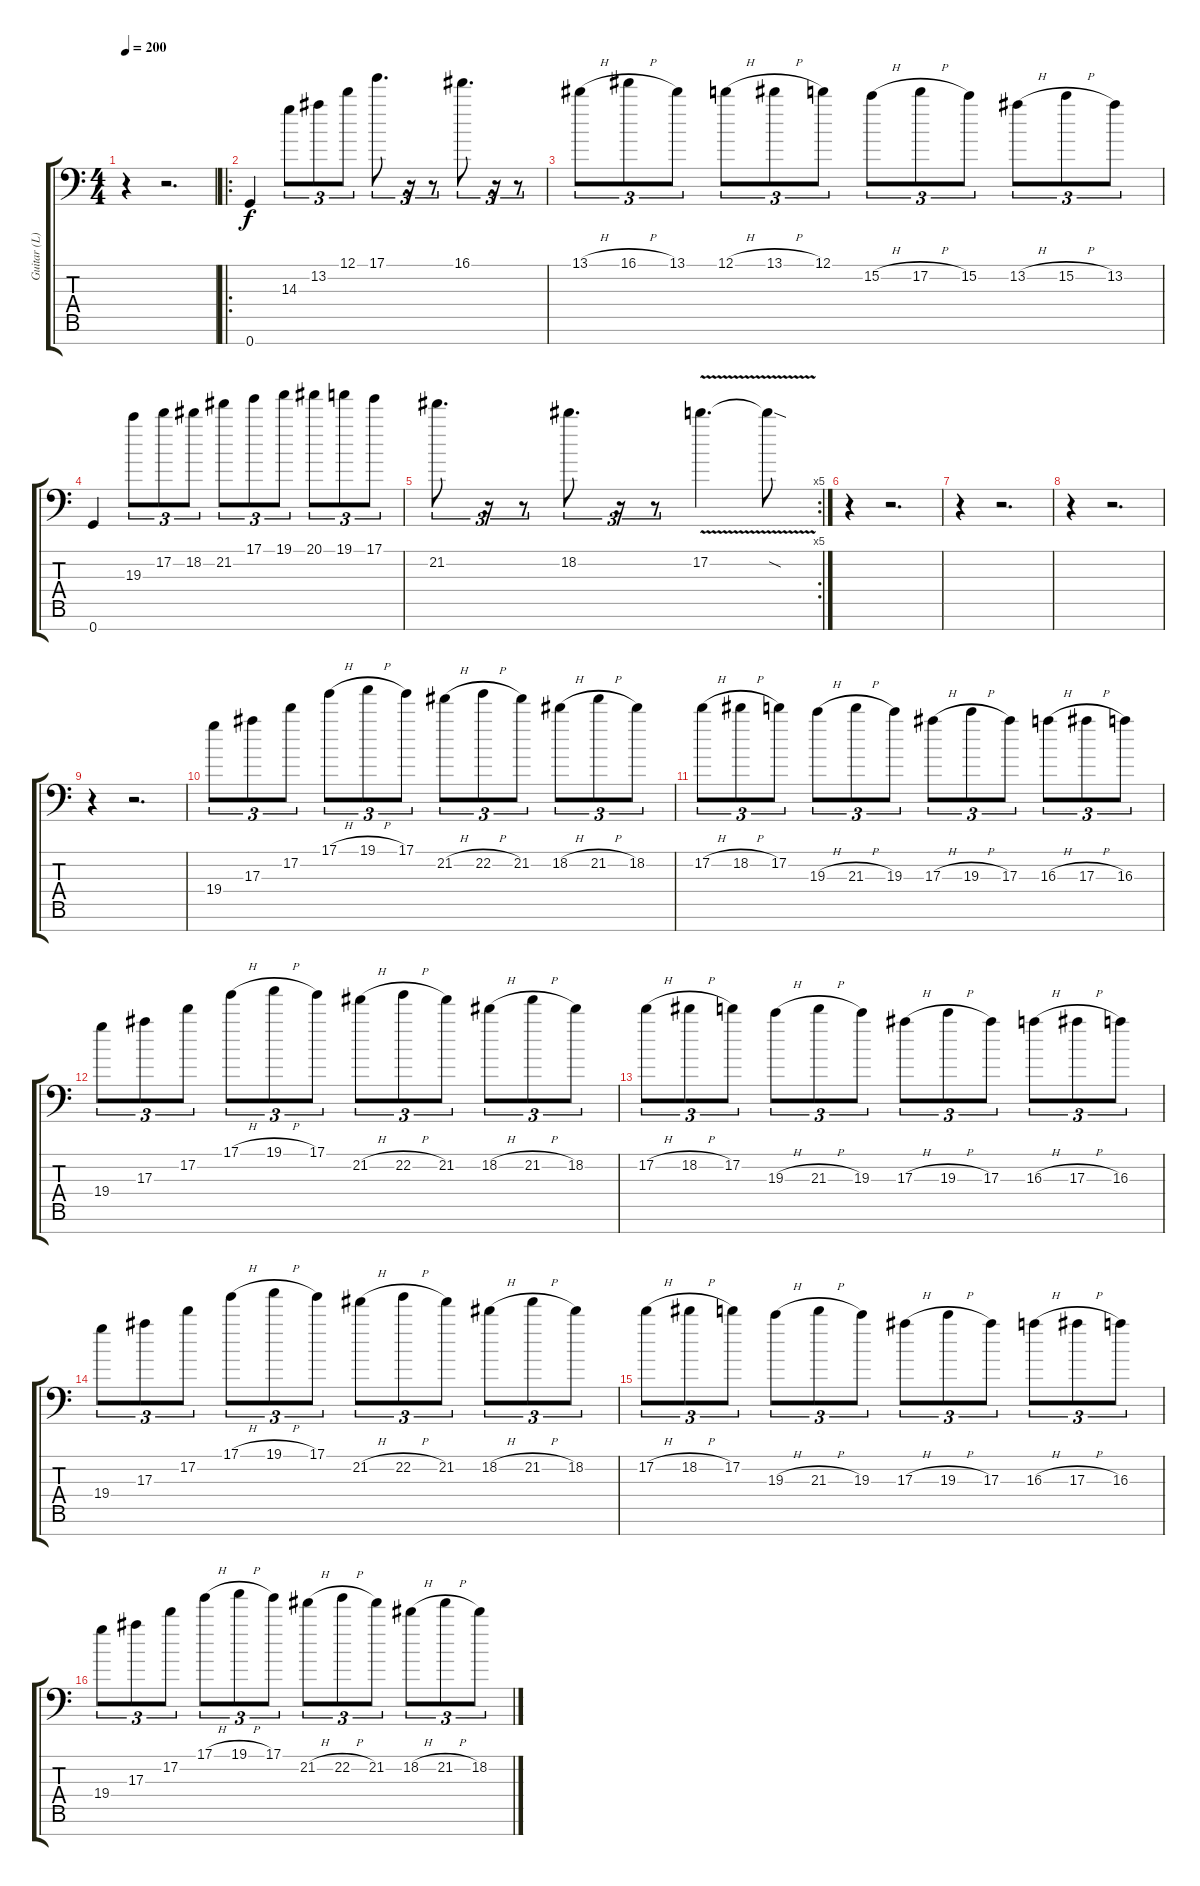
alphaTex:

\track ("Guitar (L)" "Guitar (L)") {instrument overdrivenguitar}
\staff {score tabs}
\tuning (D4 A3 F3 C3 G2 D2 G1) {hide}
\ts (4 4)
\tempo 200
\clef f4
\ks c
r.4{dy f instrument overdrivenguitar} r.2{d} |
\ro
0.7.4 14.3.8{tu (3 2)} 13.2.8{tu (3 2)} 12.1.8{tu (3 2)} 17.1.8{d tu (3 2)} r.16{tu (3 2)} r.8{tu (3 2)} 16.1.8{d tu (3 2)} r.16{tu (3 2)} r.8{tu (3 2)} |
13.1{h}.8{tu (3 2)} 16.1{h}.8{tu (3 2)} 13.1.8{tu (3 2)} 12.1{h}.8{tu (3 2)} 13.1{h}.8{tu (3 2)} 12.1.8{tu (3 2)} 15.2{h}.8{tu (3 2)} 17.2{h}.8{tu (3 2)} 15.2.8{tu (3 2)} 13.2{h}.8{tu (3 2)} 15.2{h}.8{tu (3 2)} 13.2.8{tu (3 2)} |
0.7.4 19.3.8{tu (3 2)} 17.2.8{tu (3 2)} 18.2.8{tu (3 2)} 21.2.8{tu (3 2)} 17.1.8{tu (3 2)} 19.1.8{tu (3 2)} 20.1.8{tu (3 2)} 19.1.8{tu (3 2)} 17.1.8{tu (3 2)} |
\rc 5
21.2.8{d tu (3 2)} r.16{tu (3 2)} r.8{tu (3 2)} 18.2.8{d tu (3 2)} r.16{tu (3 2)} r.8{tu (3 2)} 17.2{v}.4{d} 17.2{sod t}.8 |
r.4 r.2{d} |
r.4 r.2{d} |
r.4 r.2{d} |
r.4 r.2{d} |
19.4.8{tu (3 2)} 17.3.8{tu (3 2)} 17.2.8{tu (3 2)} 17.1{h}.8{tu (3 2)} 19.1{h}.8{tu (3 2)} 17.1.8{tu (3 2)} 21.2{h}.8{tu (3 2)} 22.2{h}.8{tu (3 2)} 21.2.8{tu (3 2)} 18.2{h}.8{tu (3 2)} 21.2{h}.8{tu (3 2)} 18.2.8{tu (3 2)} |
17.2{h}.8{tu (3 2)} 18.2{h}.8{tu (3 2)} 17.2.8{tu (3 2)} 19.3{h}.8{tu (3 2)} 21.3{h}.8{tu (3 2)} 19.3.8{tu (3 2)} 17.3{h}.8{tu (3 2)} 19.3{h}.8{tu (3 2)} 17.3.8{tu (3 2)} 16.3{h}.8{tu (3 2)} 17.3{h}.8{tu (3 2)} 16.3.8{tu (3 2)} |
19.4.8{tu (3 2)} 17.3.8{tu (3 2)} 17.2.8{tu (3 2)} 17.1{h}.8{tu (3 2)} 19.1{h}.8{tu (3 2)} 17.1.8{tu (3 2)} 21.2{h}.8{tu (3 2)} 22.2{h}.8{tu (3 2)} 21.2.8{tu (3 2)} 18.2{h}.8{tu (3 2)} 21.2{h}.8{tu (3 2)} 18.2.8{tu (3 2)} |
17.2{h}.8{tu (3 2)} 18.2{h}.8{tu (3 2)} 17.2.8{tu (3 2)} 19.3{h}.8{tu (3 2)} 21.3{h}.8{tu (3 2)} 19.3.8{tu (3 2)} 17.3{h}.8{tu (3 2)} 19.3{h}.8{tu (3 2)} 17.3.8{tu (3 2)} 16.3{h}.8{tu (3 2)} 17.3{h}.8{tu (3 2)} 16.3.8{tu (3 2)} |
19.4.8{tu (3 2)} 17.3.8{tu (3 2)} 17.2.8{tu (3 2)} 17.1{h}.8{tu (3 2)} 19.1{h}.8{tu (3 2)} 17.1.8{tu (3 2)} 21.2{h}.8{tu (3 2)} 22.2{h}.8{tu (3 2)} 21.2.8{tu (3 2)} 18.2{h}.8{tu (3 2)} 21.2{h}.8{tu (3 2)} 18.2.8{tu (3 2)} |
17.2{h}.8{tu (3 2)} 18.2{h}.8{tu (3 2)} 17.2.8{tu (3 2)} 19.3{h}.8{tu (3 2)} 21.3{h}.8{tu (3 2)} 19.3.8{tu (3 2)} 17.3{h}.8{tu (3 2)} 19.3{h}.8{tu (3 2)} 17.3.8{tu (3 2)} 16.3{h}.8{tu (3 2)} 17.3{h}.8{tu (3 2)} 16.3.8{tu (3 2)} |
19.4.8{tu (3 2)} 17.3.8{tu (3 2)} 17.2.8{tu (3 2)} 17.1{h}.8{tu (3 2)} 19.1{h}.8{tu (3 2)} 17.1.8{tu (3 2)} 21.2{h}.8{tu (3 2)} 22.2{h}.8{tu (3 2)} 21.2.8{tu (3 2)} 18.2{h}.8{tu (3 2)} 21.2{h}.8{tu (3 2)} 18.2.8{tu (3 2)}
